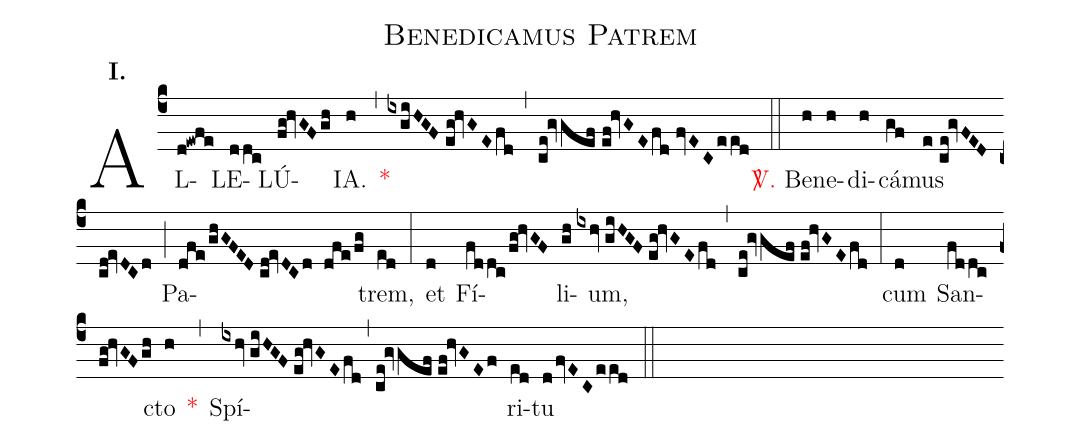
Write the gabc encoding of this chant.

name:Benedicamus Patrem;
mode:I.;
office-part:Alleluia;
%%
(c4) AL(d!ewfe)LE(ddc)LÚ(fg!hvGFgh)IA.(h) <v>\red{*}</v>(,) (ixgiHGF//eg!hvGEfd) (,) (ce!gvgef//ef!hvGE/fd//fvEC/eed) (::) <v>\red{\Vbar.}</v> Be(h)ne(h)di(h)cá(gf)mus(e//ce!gvFED//cd!evDCd) (;) Pa(dfe/ghGFED//cd!evDCd dfe/fg)trem,(ed) (:) et(d) Fí(fddc/fg!hvGF)li(gh)um,(ixhv//giHGF//eg!hvGEfd) (,) (ce!gvgef//ef!hvGEfd) (:) cum(d) San(fddc/fg!hvGFgh)cto(h) <v>\red{*}</v>(,) Spí(ixhv//giHGF//eg!hvGEfd,ce!gvgef//ef!hvGEf)ri(ed)tu(dfvEC/eed) (::)
